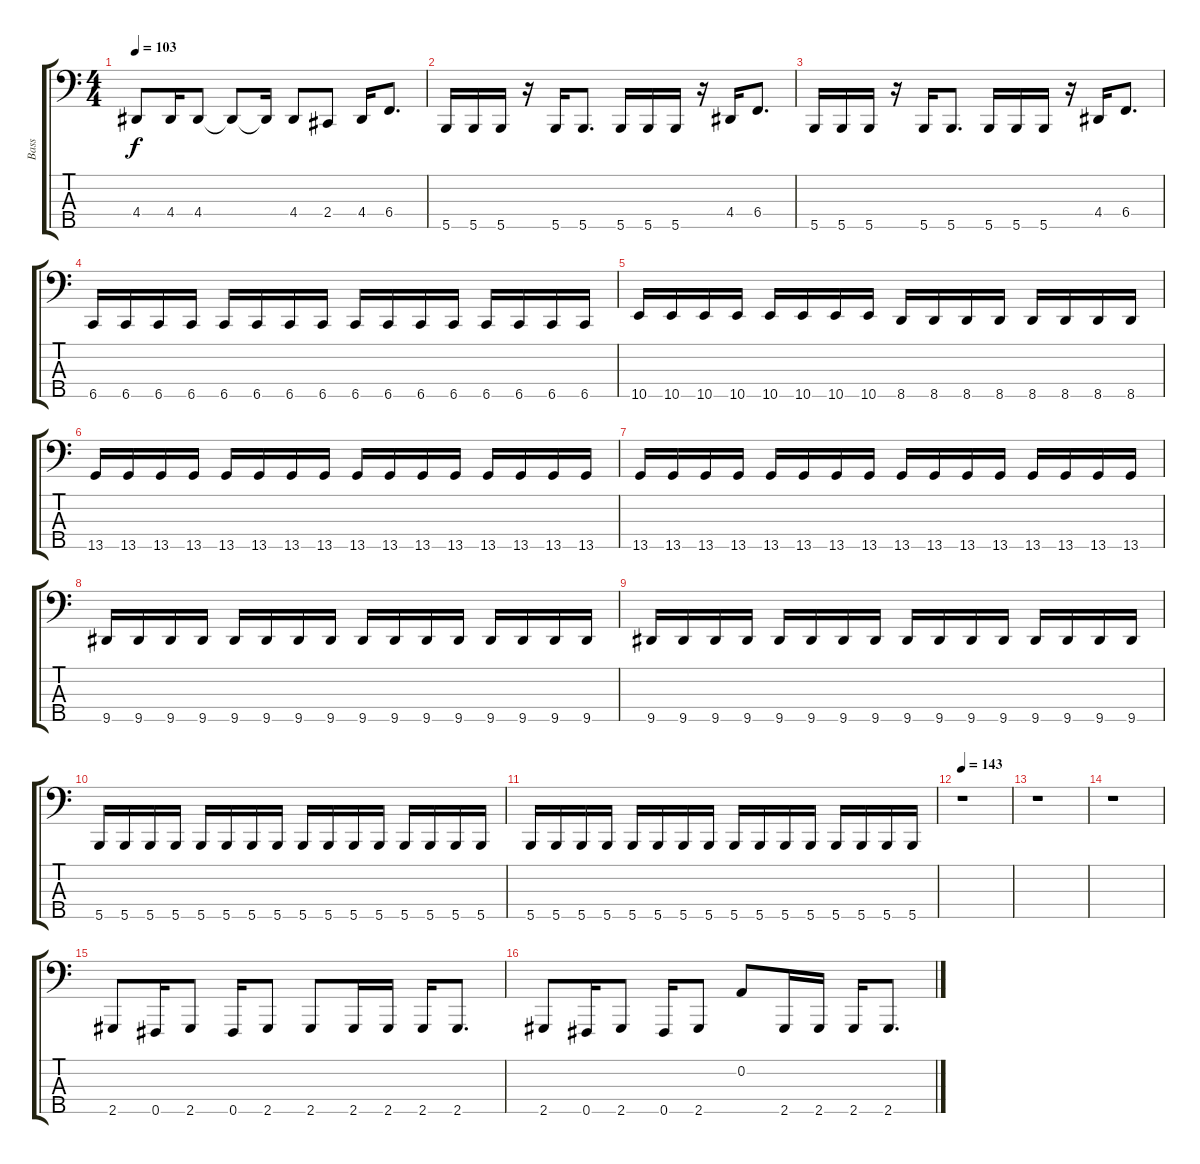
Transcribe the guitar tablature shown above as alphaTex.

\track ("Bass" "Bass") {instrument electricbasspick}
\staff {score tabs}
\tuning (D2 A1 E1 B0 Gb0) {hide}
\ts (4 4)
\tempo 103
\clef f4
\ks c
4.4.8{dy f} 4.4.16 4.4.8 4.4{t}.8 4.4{t}.16 4.4.8 2.4.8 4.4.16 6.4.8{d} |
5.5.16 5.5.16 5.5.16 r.16 5.5.16 5.5.8{d} 5.5.16 5.5.16 5.5.16 r.16 4.4.16 6.4.8{d} |
5.5.16 5.5.16 5.5.16 r.16 5.5.16 5.5.8{d} 5.5.16 5.5.16 5.5.16 r.16 4.4.16 6.4.8{d} |
6.5.16 6.5.16 6.5.16 6.5.16 6.5.16 6.5.16 6.5.16 6.5.16 6.5.16 6.5.16 6.5.16 6.5.16 6.5.16 6.5.16 6.5.16 6.5.16 |
10.5.16 10.5.16 10.5.16 10.5.16 10.5.16 10.5.16 10.5.16 10.5.16 8.5.16 8.5.16 8.5.16 8.5.16 8.5.16 8.5.16 8.5.16 8.5.16 |
13.5.16 13.5.16 13.5.16 13.5.16 13.5.16 13.5.16 13.5.16 13.5.16 13.5.16 13.5.16 13.5.16 13.5.16 13.5.16 13.5.16 13.5.16 13.5.16 |
13.5.16 13.5.16 13.5.16 13.5.16 13.5.16 13.5.16 13.5.16 13.5.16 13.5.16 13.5.16 13.5.16 13.5.16 13.5.16 13.5.16 13.5.16 13.5.16 |
9.5.16 9.5.16 9.5.16 9.5.16 9.5.16 9.5.16 9.5.16 9.5.16 9.5.16 9.5.16 9.5.16 9.5.16 9.5.16 9.5.16 9.5.16 9.5.16 |
9.5.16 9.5.16 9.5.16 9.5.16 9.5.16 9.5.16 9.5.16 9.5.16 9.5.16 9.5.16 9.5.16 9.5.16 9.5.16 9.5.16 9.5.16 9.5.16 |
5.5.16 5.5.16 5.5.16 5.5.16 5.5.16 5.5.16 5.5.16 5.5.16 5.5.16 5.5.16 5.5.16 5.5.16 5.5.16 5.5.16 5.5.16 5.5.16 |
5.5.16 5.5.16 5.5.16 5.5.16 5.5.16 5.5.16 5.5.16 5.5.16 5.5.16 5.5.16 5.5.16 5.5.16 5.5.16 5.5.16 5.5.16 5.5.16 |
\tempo 143
r.1 |
r.1 |
r.1 |
2.5.8 0.5.16 2.5.8 0.5.16 2.5.8 2.5.8 2.5.16 2.5.16 2.5.16 2.5.8{d} |
2.5.8 0.5.16 2.5.8 0.5.16 2.5.8 0.2.8 2.5.16 2.5.16 2.5.16 2.5.8{d}
